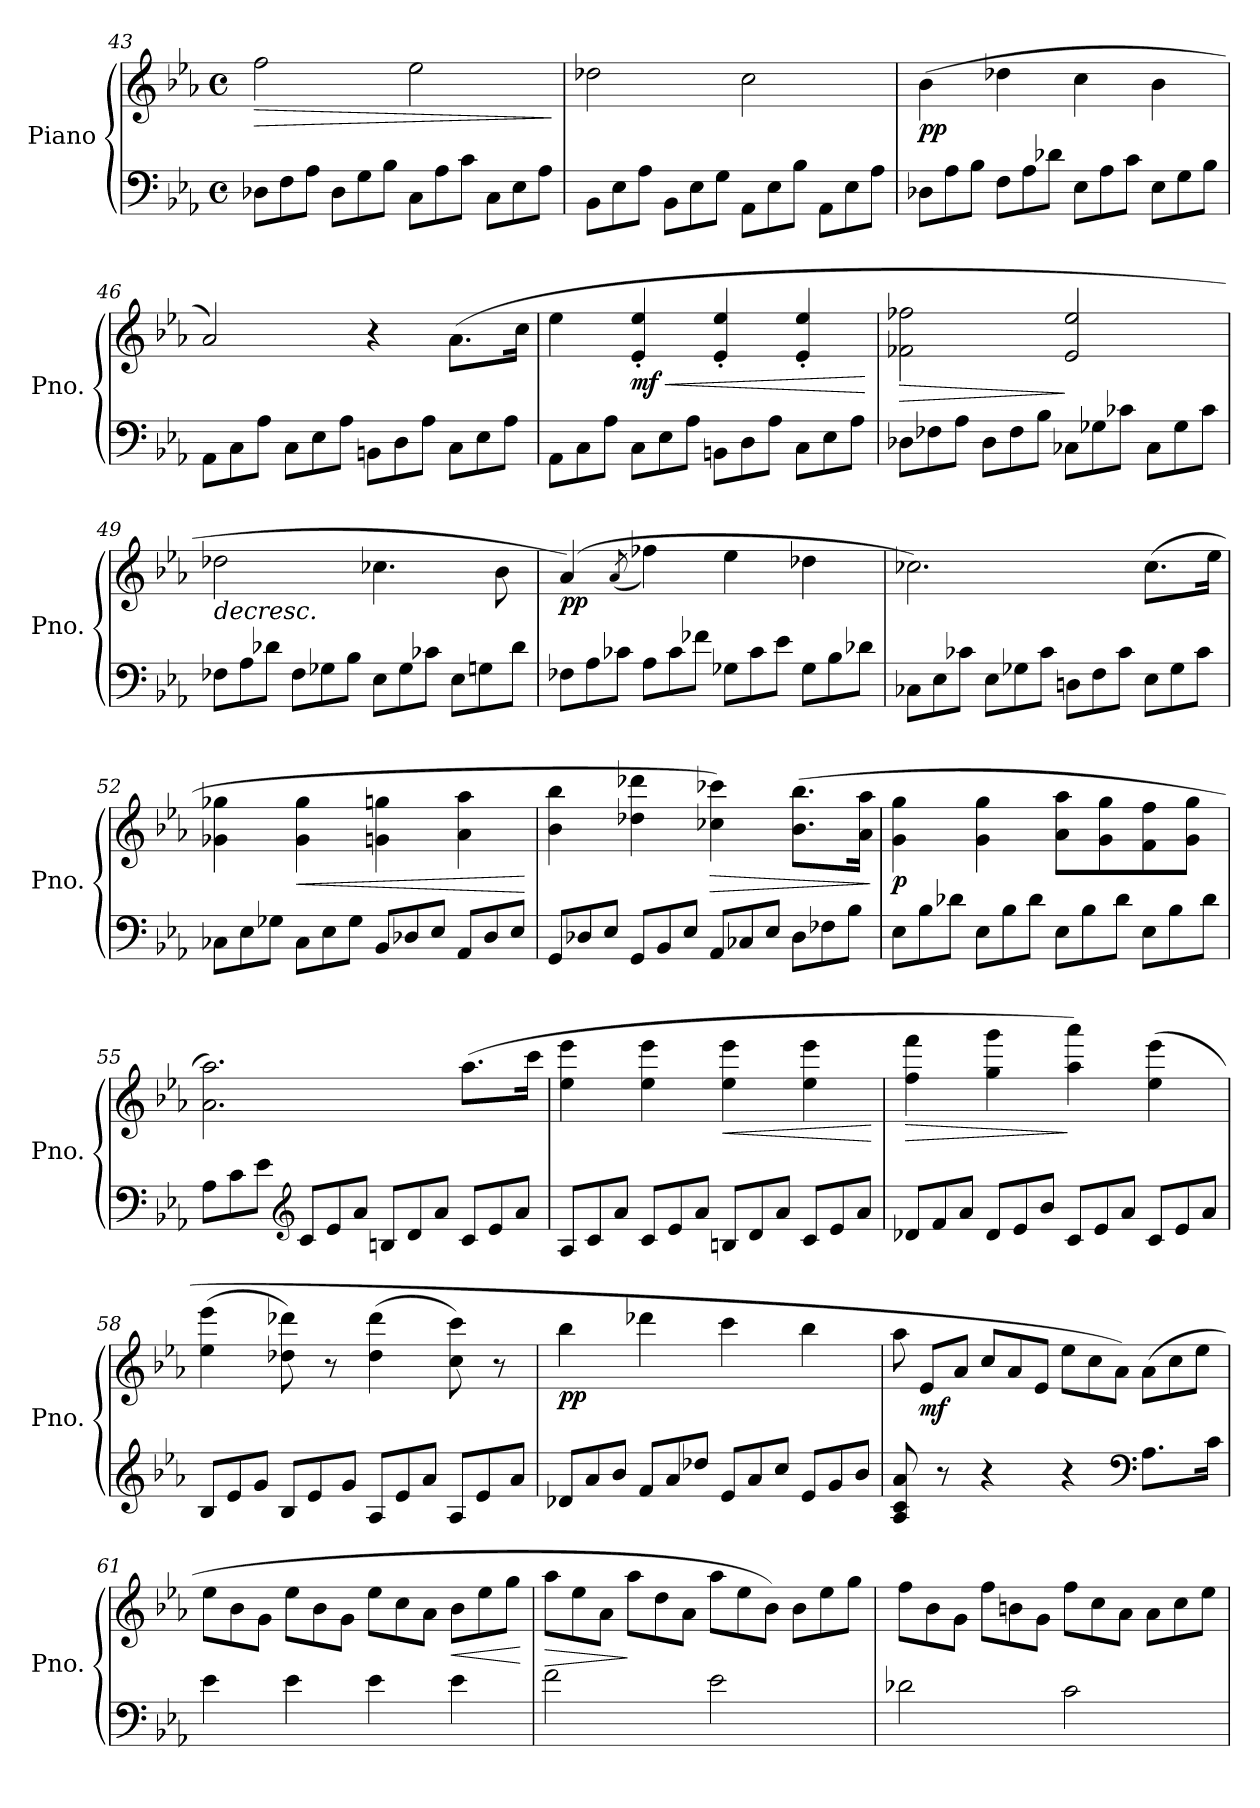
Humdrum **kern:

**kern	**kern	**dynam
*part1	*part1	*part1
*staff2	*staff1	*staff1/2
*I"Piano	*	*
*I'Pno.	*	*
*clefF4	*clefG2	*
*k[b-e-a-]	*k[b-e-a-]	*
*M4/4	*M4/4	*
*met(c)	*met(c)	*
*Xtuplet	*	*
=43	=43	=43
!	!	!LO:HP:b
12D-X\L	2ff\	>
12F\	.	.
12A-\J	.	.
12D-\L	.	.
12G\	.	.
12B-\J	.	.
12C\L	2ee-\	.
12A-\	.	.
12c\J	.	.
12C\L	.	.
12E-\	.	.
12A-\J	.	.
.	.	]
=44	=44	=44
12BB-\L	2dd-X\	.
12E-\	.	.
12A-\J	.	.
12BB-\L	.	.
12E-\	.	.
12G\J	.	.
12AA-\L	2cc\	.
12E-\	.	.
12B-\J	.	.
12AA-\L	.	.
12E-\	.	.
12A-\J	.	.
!!LO:LB:g=z
=45	=45	=45
!	!	!LO:DY:b
12D-X\L	(>4b-\	pp
12A-\	.	.
12B-\J	.	.
12F\L	4dd-X\	.
12A-\	.	.
12d-X\J	.	.
12E-\L	4cc\	.
12A-\	.	.
12c\J	.	.
12E-\L	4b-\	.
12G\	.	.
12B-\J	.	.
=46	=46	=46
12AA-\L	2a-/)	.
12C\	.	.
12A-\J	.	.
12C\L	.	.
12E-\	.	.
12A-\J	.	.
12BBn\L	4r	.
12D\	.	.
12A-\J	.	.
12C\L	(>8.a-\L	.
12E-\	.	.
12A-\J	.	.
.	16cc\Jk	.
=47	=47	=47
12AA-\L	4ee-\	.
12C\	.	.
12A-\J	.	.
!	!	!LO:HP:b
!	!	!LO:DY:n=1:b
12C\L	4e-/' 4ee-/'	< mf
12E-\	.	.
12A-\J	.	.
12BBn\L	4e-/' 4ee-/'	.
12D\	.	.
12A-\J	.	.
12C\L	4e-/' 4ee-/'	.
12E-\	.	.
12A-\J	.	.
.	.	[
=48	=48	=48
!	!	!LO:HP:b
12D-X\L	2f-X\ 2ff-X\	>
12F-X\	.	.
12A-\J	.	.
12D-\L	.	.
12F-\	.	.
12B-\J	.	.
12C-X\L	2e-/ 2ee-/	]
12G-X\	.	.
12c-X\J	.	.
12C-\L	.	.
12G-\	.	.
12c-\J	.	.
!!LO:LB:g=z
=49	=49	=49
!	!LO:TX:b:i:t=decresc.	!
12F-X\L	2dd-X\	.
12A-\	.	.
12d-X\J	.	.
12F-\L	.	.
12G-X\	.	.
12B-\J	.	.
12E-\L	4.cc-X\	.
12G-\	.	.
12c-X\J	.	.
12E-\L	.	.
12Gn\	.	.
.	8b-\	.
12d-\J	.	.
=50	=50	=50
!	!	!LO:DY:b
12F-X\L	(>4a-/)	pp
12A-\	.	.
12c-X\J	.	.
.	(<8qa-/	.
12A-\L	4ff-X\)	.
12c-\	.	.
12f-X\J	.	.
12G-X\L	4ee-\	.
12c-\	.	.
12e-\J	.	.
12G-\L	4dd-X\	.
12B-\	.	.
12d-X\J	.	.
=51	=51	=51
12C-X\L	2.cc-X\)	.
12E-\	.	.
12c-X\J	.	.
12E-\L	.	.
12G-X\	.	.
12c-\J	.	.
12Dn\L	.	.
12F\	.	.
12c-\J	.	.
12E-\L	(>8.cc-\L	.
12G-\	.	.
12c-\J	.	.
.	16ee-\Jk	.
!!LO:LB:g=z
=52	=52	=52
12C-X\L	4g-X\ 4gg-X\	.
12E-\	.	.
12G-X\J	.	.
!	!	!LO:HP:b
12C-\L	4g-\ 4gg-\	<
12E-\	.	.
12G-\J	.	.
12BB-/L	4gn\ 4ggn\	.
12D-X/	.	.
12E-/J	.	.
12AA-/L	4a-\ 4aa-\	.
12D-/	.	.
12E-/J	.	.
.	.	[
!!LO:LB:g=z
=53	=53	=53
12GG/L	4b-\ 4bb-\	.
12D-X/	.	.
12E-/J	.	.
12GG/L	4dd-X\ 4ddd-X\	.
12BB-/	.	.
12E-/J	.	.
!	!	!LO:HP:b
12AA-/L	4cc-X\ 4ccc-X\)	>
12C-X/	.	.
12E-/J	.	.
12D-\L	(>8.b-\ 8.bb-\L	.
12F-X\	.	.
12B-\J	.	.
.	16a-\ 16aa-\Jk	.
.	.	]
=54	=54	=54
!	!	!LO:DY:b
12E-\L	4g\ 4gg\	p
12B-\	.	.
12d-X\J	.	.
12E-\L	4g\ 4gg\	.
12B-\	.	.
12d-\J	.	.
12E-\L	8a-\ 8aa-\L	.
12B-\	.	.
.	8g\ 8gg\	.
12d-\J	.	.
12E-\L	8f\ 8ff\	.
12B-\	.	.
.	8g\ 8gg\J	.
12d-\J	.	.
=55	=55	=55
12A-\L	2.a-\ 2.aa-\)	.
12c\	.	.
12e-\J	.	.
*clefG2	*	*
12c/L	.	.
12e-/	.	.
12a-/J	.	.
12Bn/L	.	.
12d/	.	.
12a-/J	.	.
12c/L	(>8.aa-\L	.
12e-/	.	.
12a-/J	.	.
.	16ccc\Jk	.
=56	=56	=56
12A-/L	4ee-\ 4eee-\	.
12c/	.	.
12a-/J	.	.
12c/L	4ee-\ 4eee-\	.
12e-/	.	.
12a-/J	.	.
!	!	!LO:HP:b
12Bn/L	4ee-\ 4eee-\	<
12d/	.	.
12a-/J	.	.
12c/L	4ee-\ 4eee-\	.
12e-/	.	.
12a-/J	.	.
.	.	[
!!LO:LB:g=z
=57	=57	=57
!	!	!LO:HP:b
12d-X/L	4ff\ 4fff\	>
12f/	.	.
12a-/J	.	.
12d-/L	4gg\ 4ggg\	.
12e-/	.	.
12b-/J	.	.
12c/L	4aa-\ 4aaa-\)	]
12e-/	.	.
12a-/J	.	.
12c/L	(>4ee-\ 4eee-\	.
12e-/	.	.
12a-/J	.	.
=58	=58	=58
12B-/L	(>4ee-\ 4eee-\	.
12e-/	.	.
12g/J	.	.
12B-/L	8dd-X\ 8ddd-X\)	.
12e-/	.	.
.	8r	.
12g/J	.	.
12A-/L	(>4dd-\ 4ddd-\	.
12e-/	.	.
12a-/J	.	.
12A-/L	8cc\ 8ccc\)	.
12e-/	.	.
.	8r	.
12a-/J	.	.
=59	=59	=59
!	!	!LO:DY:b
12d-X/L	4bb-\	pp
12a-/	.	.
12b-/J	.	.
12f/L	4ddd-X\	.
12a-/	.	.
12dd-X/J	.	.
12e-/L	4ccc\	.
12a-/	.	.
12cc/J	.	.
12e-/L	4bb-\	.
12g/	.	.
12b-/J	.	.
=60	=60	=60
*	*Xtuplet	*
8A-/ 8c/ 8a-/	12aa-\	.
!	!	!LO:DY:b
.	12e-/L	mf
8r	.	.
.	12a-/J	.
4r	12cc/L	.
.	12a-/	.
.	12e-/J	.
4r	12ee-\L	.
.	12cc\	.
.	12a-\J)	.
*clefF4	*	*
8.A-\L	(>12a-\L	.
.	12cc\	.
.	12ee-\J	.
16c\Jk	.	.
!!LO:PB:g=z
=61	=61	=61
4e-\	12ee-\L	.
.	12b-\	.
.	12g\J	.
4e-\	12ee-\L	.
.	12b-\	.
.	12g\J	.
4e-\	12ee-\L	.
.	12cc\	.
.	12a-\J	.
!	!	!LO:HP:b
4e-\	12b-\L	<
.	12ee-\	.
.	12gg\J	.
.	.	[
=62	=62	=62
!	!	!LO:HP:b
2f\	12aa-\L	>
.	12ee-\	.
.	12a-\J	.
.	12aa-\L	]
.	12dd\	.
.	12a-\J	.
2e-\	12aa-\L	.
.	12ee-\	.
.	12b-\J)	.
.	12b-\L	.
.	12ee-\	.
.	12gg\J	.
=63	=63	=63
2d-X\	12ff\L	.
.	12b-\	.
.	12g\J	.
.	12ff\L	.
.	12bn\	.
.	12g\J	.
2c\	12ff\L	.
.	12cc\	.
.	12a-\J	.
.	12a-\L	.
.	12cc\	.
.	12ee-\J	.
=	=	=
*-	*-	*-
